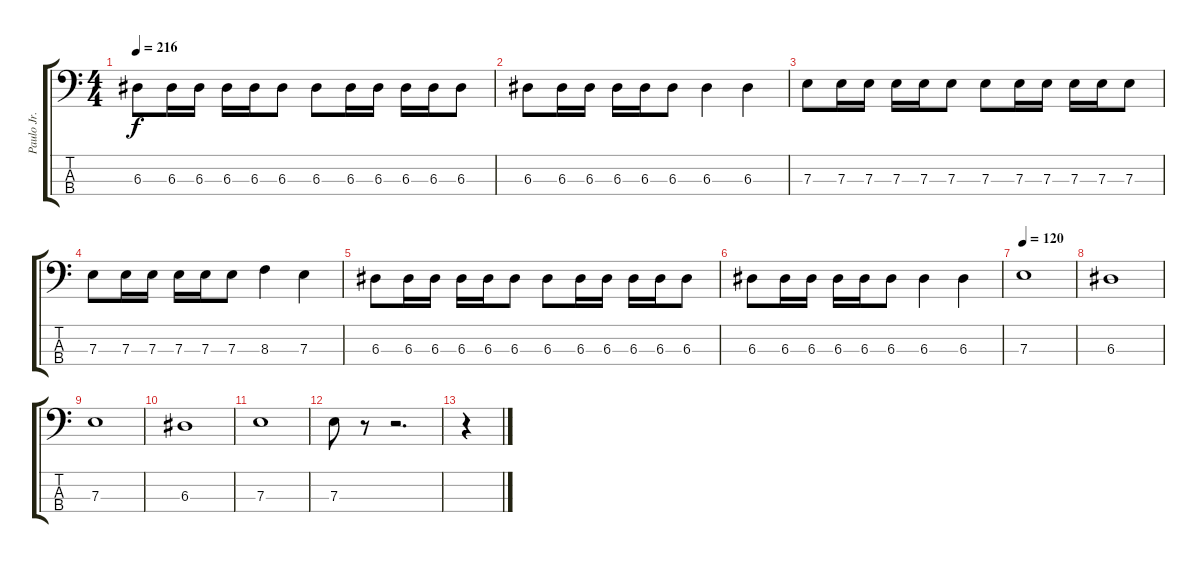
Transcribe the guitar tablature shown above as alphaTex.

\track ("Paulo Jr." "Paulo Jr.") {instrument electricbasspick}
\staff {score tabs}
\tuning (G2 D2 A1 E1) {hide}
\ts (4 4)
\tempo 216
\clef f4
\ks c
6.3.8{dy f} 6.3.16 6.3.16 6.3.16 6.3.16 6.3.8 6.3.8 6.3.16 6.3.16 6.3.16 6.3.16 6.3.8 |
6.3.8 6.3.16 6.3.16 6.3.16 6.3.16 6.3.8 6.3.4 6.3.4 |
7.3.8 7.3.16 7.3.16 7.3.16 7.3.16 7.3.8 7.3.8 7.3.16 7.3.16 7.3.16 7.3.16 7.3.8 |
7.3.8 7.3.16 7.3.16 7.3.16 7.3.16 7.3.8 8.3.4 7.3.4 |
6.3.8 6.3.16 6.3.16 6.3.16 6.3.16 6.3.8 6.3.8 6.3.16 6.3.16 6.3.16 6.3.16 6.3.8 |
6.3.8 6.3.16 6.3.16 6.3.16 6.3.16 6.3.8 6.3.4 6.3.4 |
\tempo 120
7.3.1 |
6.3.1 |
7.3.1 |
6.3.1 |
7.3.1 |
7.3.8 r.8 r.2{d} |
r.4
